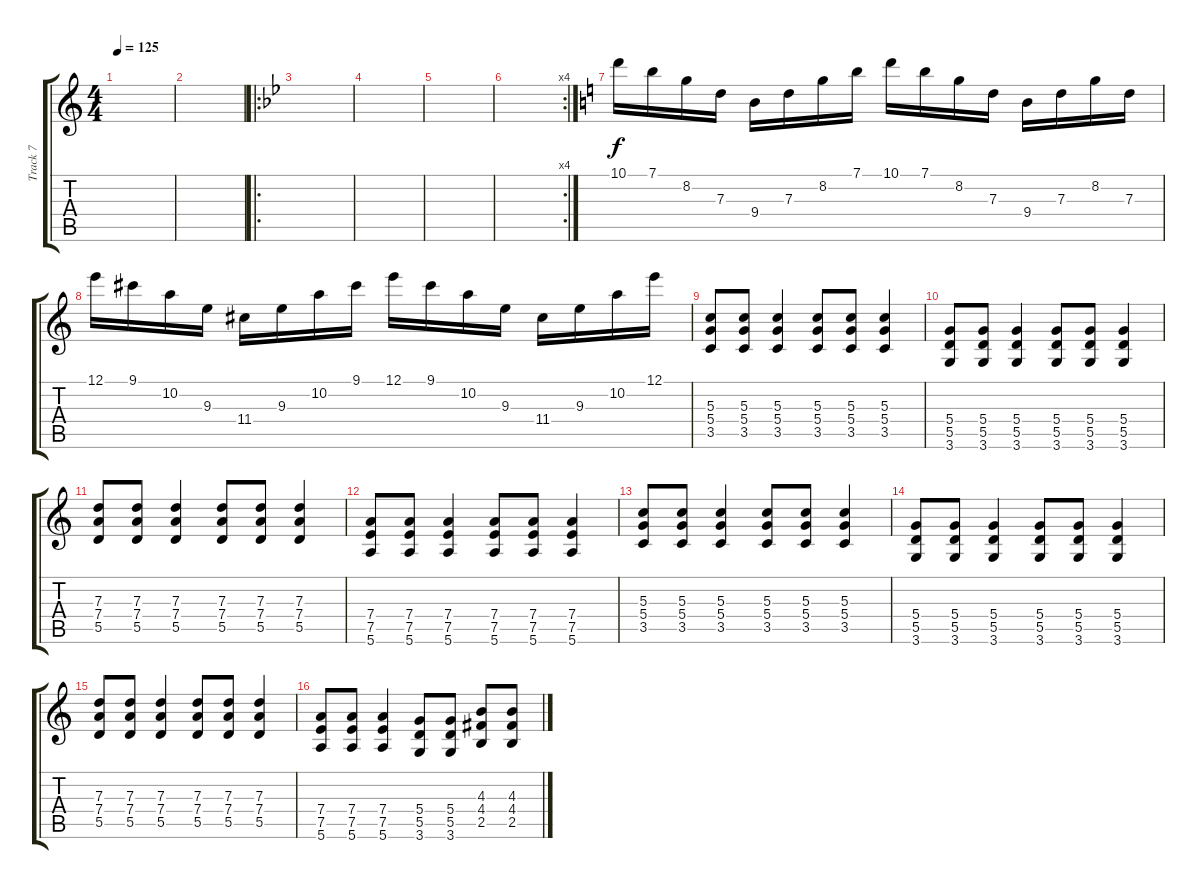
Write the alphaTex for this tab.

\track ("Track 7" "Track 7") {instrument distortionguitar}
\staff {score tabs}
\tuning (E4 B3 G3 D3 A2 E2) {hide}
\ts (4 4)
\tempo 125
\clef g2
\ks c
|
|
\ro
\ks bb
|
|
|
\rc 4
|
\ks c
10.1.16 7.1.16 8.2.16 7.3.16 9.4.16 7.3.16 8.2.16 7.1.16 10.1.16 7.1.16 8.2.16 7.3.16 9.4.16 7.3.16 8.2.16 7.3.16 |
12.1.16 9.1.16 10.2.16 9.3.16 11.4.16 9.3.16 10.2.16 9.1.16 12.1.16 9.1.16 10.2.16 9.3.16 11.4.16 9.3.16 10.2.16 12.1.16 |
(5.3 5.4 3.5).8 (5.3 5.4 3.5).8 (5.3 5.4 3.5).4 (5.3 5.4 3.5).8 (5.3 5.4 3.5).8 (5.3 5.4 3.5).4 |
(5.4 5.5 3.6).8 (5.4 5.5 3.6).8 (5.4 5.5 3.6).4 (5.4 5.5 3.6).8 (5.4 5.5 3.6).8 (5.4 5.5 3.6).4 |
(7.3 7.4 5.5).8 (7.3 7.4 5.5).8 (7.3 7.4 5.5).4 (7.3 7.4 5.5).8 (7.3 7.4 5.5).8 (7.3 7.4 5.5).4 |
(7.4 7.5 5.6).8 (7.4 7.5 5.6).8 (7.4 7.5 5.6).4 (7.4 7.5 5.6).8 (7.4 7.5 5.6).8 (7.4 7.5 5.6).4 |
(5.3 5.4 3.5).8 (5.3 5.4 3.5).8 (5.3 5.4 3.5).4 (5.3 5.4 3.5).8 (5.3 5.4 3.5).8 (5.3 5.4 3.5).4 |
(5.4 5.5 3.6).8 (5.4 5.5 3.6).8 (5.4 5.5 3.6).4 (5.4 5.5 3.6).8 (5.4 5.5 3.6).8 (5.4 5.5 3.6).4 |
(7.3 7.4 5.5).8 (7.3 7.4 5.5).8 (7.3 7.4 5.5).4 (7.3 7.4 5.5).8 (7.3 7.4 5.5).8 (7.3 7.4 5.5).4 |
(7.4 7.5 5.6).8 (7.4 7.5 5.6).8 (7.4 7.5 5.6).4 (5.4 5.5 3.6).8 (5.4 5.5 3.6).8 (4.3 4.4 2.5).8 (4.3 4.4 2.5).8
